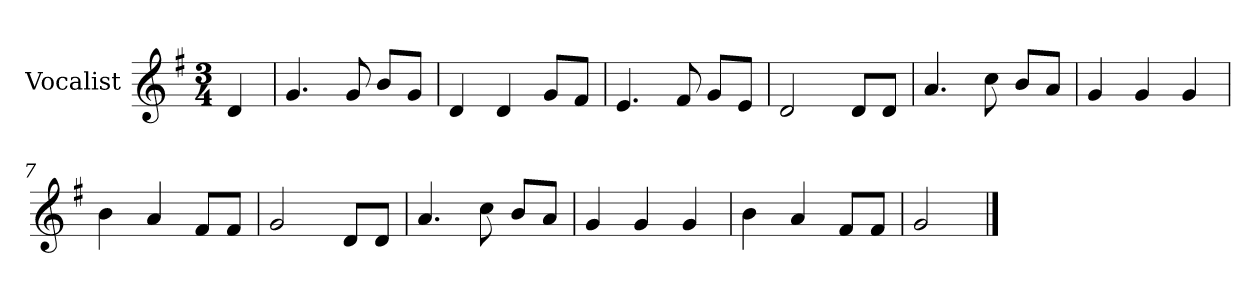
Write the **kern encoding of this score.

**kern
*part1
*staff1
*I"Vocalist
*k[f#]
*G:
*M3/4
=
4d
=1
4.g
8g
8bL
8gJ
=2
4d
4d
8gL
8f#J
=3
4.e
8f#
8gL
8eJ
=4
2d
8dL
8dJ
=5
4.a
8cc
8bL
8aJ
=6
4g
4g
4g
=7
4b
4a
8f#L
8f#J
=8
2g
8dL
8dJ
=9
4.a
8cc
8bL
8aJ
=10
4g
4g
4g
=11
4b
4a
8f#L
8f#J
=12
2g
==
*-
